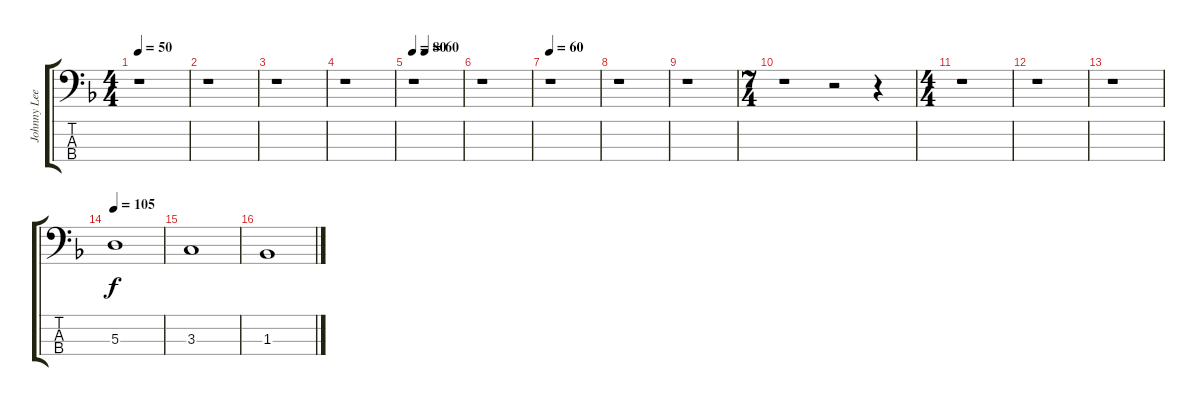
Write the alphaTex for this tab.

\track ("Johnny Lee Middleton" "Johnny Lee") {instrument electricbasspick}
\staff {score tabs}
\tuning (G2 D2 A1 E1) {hide}
\ts (4 4)
\tempo 50
\clef f4
\ks f
r.1{dy f instrument electricbasspick} |
r.1 |
r.1 |
r.1 |
\tempo 80
\tempo (60 0.25)
r.1 |
r.1 |
\tempo 60
r.1 |
r.1 |
r.1 |
\ts (7 4)
r.1 r.2 r.4 |
\ts (4 4)
r.1 |
r.1 |
r.1 |
\tempo 105
5.3.1 |
3.3.1 |
1.3.1
